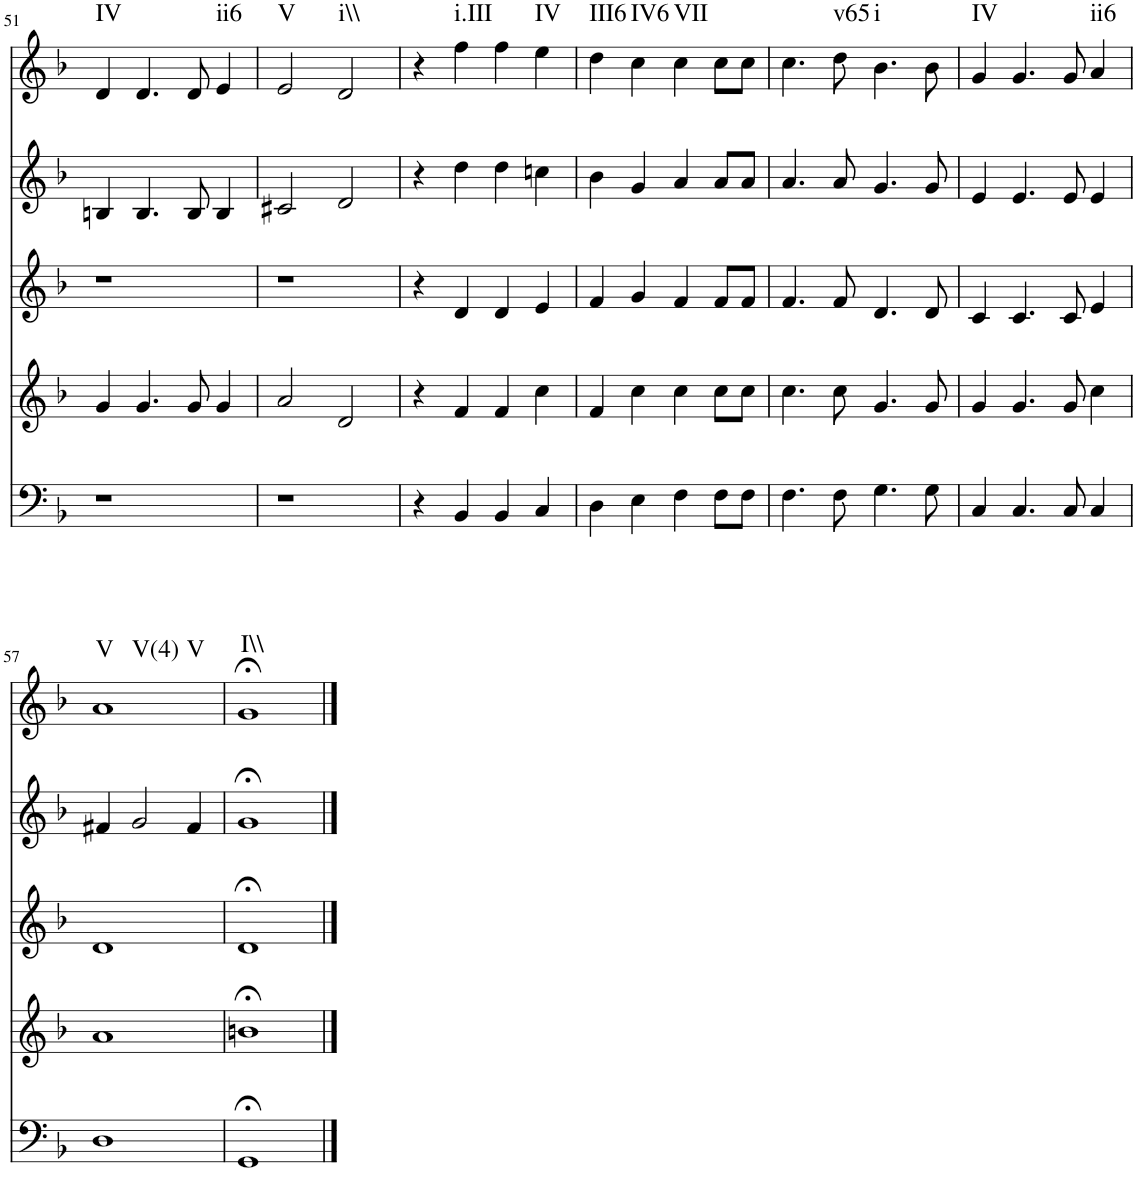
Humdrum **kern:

**kern	**kern	**kern	**kern	**kern	**harte
*part5	*part4	*part3	*part2	*part1	*part1
*staff5	*staff4	*staff3	*staff2	*staff1	*
*I"vox	*I"vox	*I"vox	*I"vox	*I"vox	*
!!LO:PB:g=z
*clefF4	*clefG2	*clefG2	*clefG2	*clefG2	*
*k[b-]	*k[b-]	*k[b-]	*k[b-]	*k[b-]	*
*M4/4	*M4/4	*M4/4	*M4/4	*M4/4	*
=51	=51	=51	=51	=51	=51
!	!	!	!	!	!LO:H:kt=IV
1r	4g/	1r	4Bn/	4d/	N
.	4.g/	.	4.B/	4.d/	.
.	8g/	.	8B/	8d/	.
!	!	!	!	!	!LO:H:kt=ii6
.	4g/	.	4B/	4e/	N
=52	=52	=52	=52	=52	=52
!	!	!	!	!	!LO:H:kt=V
1r	2a/	1r	2c#X/	2e/	N
!	!	!	!	!	!LO:H:kt=i\\
.	2d/	.	2d/	2d/	N
=53	=53	=53	=53	=53	=53
4r	4r	4r	4r	4r	.
!	!	!	!	!	!LO:H:kt=i.III
4BB-/	4f/	4d/	4dd\	4ff\	N
4BB-/	4f/	4d/	4dd\	4ff\	.
!	!	!	!	!	!LO:H:kt=IV
4C/	4cc\	4e/	4ccn\	4ee\	N
=54	=54	=54	=54	=54	=54
!	!	!	!	!	!LO:H:kt=III6
4D\	4f/	4f/	4b-\	4dd\	N
!	!	!	!	!	!LO:H:kt=IV6
4E\	4cc\	4g/	4g/	4cc\	N
!	!	!	!	!	!LO:H:kt=VII
4F\	4cc\	4f/	4a/	4cc\	N
8F\L	8cc\L	8f/L	8a/L	8cc\L	.
8F\J	8cc\J	8f/J	8a/J	8cc\J	.
=55	=55	=55	=55	=55	=55
4.F\	4.cc\	4.f/	4.a/	4.cc\	.
!	!	!	!	!	!LO:H:kt=v65
8F\	8cc\	8f/	8a/	8dd\	N
!	!	!	!	!	!LO:H:kt=i
4.G\	4.g/	4.d/	4.g/	4.b-\	N
8G\	8g/	8d/	8g/	8b-\	.
=56	=56	=56	=56	=56	=56
!	!	!	!	!	!LO:H:kt=IV
4C/	4g/	4c/	4e/	4g/	N
4.C/	4.g/	4.c/	4.e/	4.g/	.
8C/	8g/	8c/	8e/	8g/	.
!	!	!	!	!	!LO:H:kt=ii6
4C/	4cc\	4e/	4e/	4a/	N
!!LO:LB:g=z
=57	=57	=57	=57	=57	=57
!	!	!	!	!	!LO:H:n=1:kt=V
!	!	!	!	!	!LO:H:n=2:kt=V(4)
!	!	!	!	!	!LO:H:n=3:kt=V
1D	1a	1d	4f#X/	1a	N N N
.	.	.	2g/	.	.
.	.	.	4f#/	.	.
=58	=58	=58	=58	=58	=58
!	!	!	!	!	!LO:H:kt=I\\
1GG;<	1bn;<	1d;<	1g;<	1g;<	N
==	==	==	==	==	==
*-	*-	*-	*-	*-	*-
